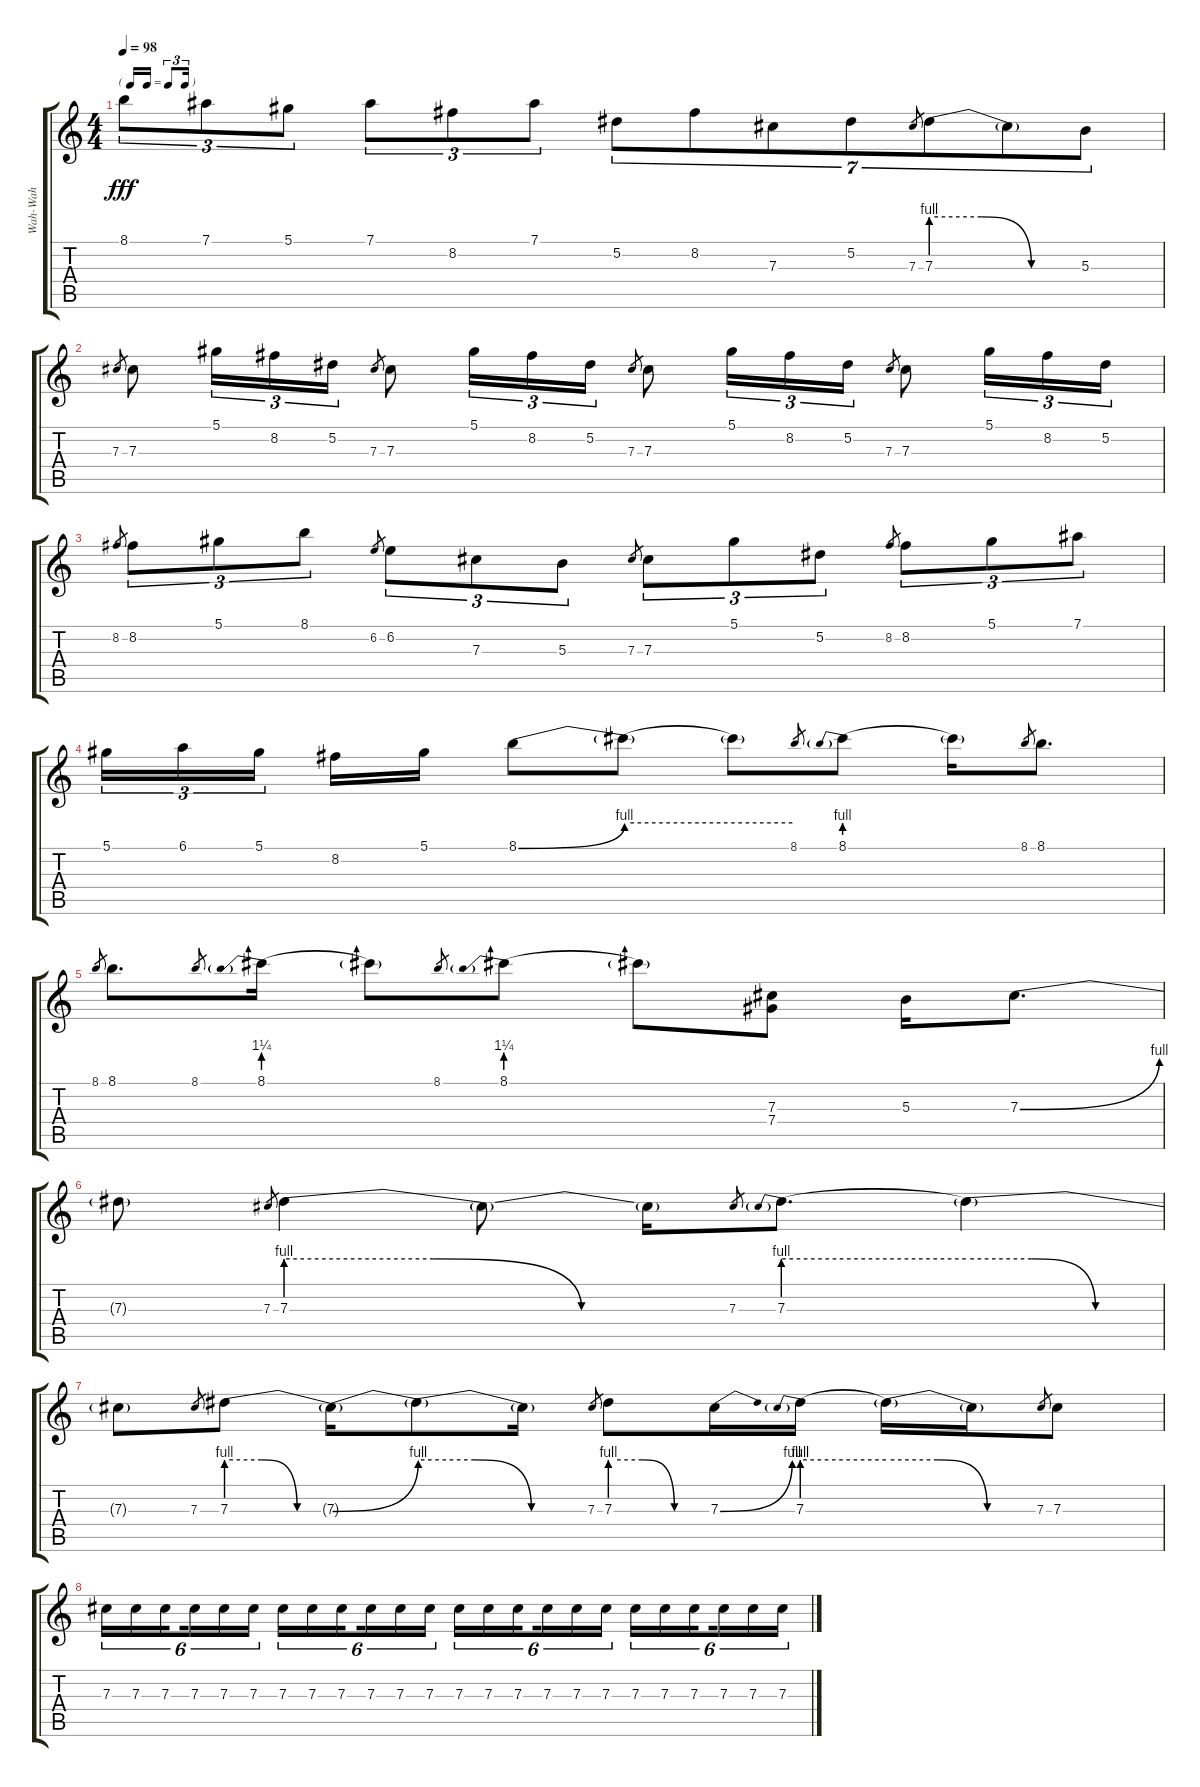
\track ("Wah-Wah" "Wah-Wah") {instrument overdrivenguitar}
\staff {score tabs}
\tuning (Eb4 Bb3 Gb3 Db3 Ab2 Eb2) {hide}
\ts (4 4)
\tf triplet16th
\tempo 98
\clef g2
\ks c
8.1.8{tu (3 2) dy fff} 7.1.8{tu (3 2)} 5.1.8{tu (3 2)} 7.1.8{tu (3 2)} 8.2.8{tu (3 2)} 7.1.8{tu (3 2)} 5.2.8{tu (7 4)} 8.2.8{tu (7 4)} 7.3.8{tu (7 4)} 5.2.8{tu (7 4)} 7.3.8{gr} 7.3{be (custom 0 4 20 4 40 0 60 0)}.8{tu (7 4)} 7.3{t}.8{tu (7 4)} 5.3.8{tu (7 4)} |
7.3.8{gr} 7.3.8 5.1.16{tu (3 2)} 8.2.16{tu (3 2)} 5.2.16{tu (3 2)} 7.3.8{gr} 7.3.8 5.1.16{tu (3 2)} 8.2.16{tu (3 2)} 5.2.16{tu (3 2)} 7.3.8{gr} 7.3.8 5.1.16{tu (3 2)} 8.2.16{tu (3 2)} 5.2.16{tu (3 2)} 7.3.8{gr} 7.3.8 5.1.16{tu (3 2)} 8.2.16{tu (3 2)} 5.2.16{tu (3 2)} |
8.2.8{gr} 8.2.8{tu (3 2)} 5.1.8{tu (3 2)} 8.1.8{tu (3 2)} 6.2.8{gr} 6.2.8{tu (3 2)} 7.3.8{tu (3 2)} 5.3.8{tu (3 2)} 7.3.8{gr} 7.3.8{tu (3 2)} 5.1.8{tu (3 2)} 5.2.8{tu (3 2)} 8.2.8{gr} 8.2.8{tu (3 2)} 5.1.8{tu (3 2)} 7.1.8{tu (3 2)} |
5.1.16{tu (3 2)} 6.1.16{tu (3 2)} 5.1.16{tu (3 2) beam splitsecondary} 8.2.16 5.1.16 8.1{be (bend 0 0 60 4)}.8 8.1{be (hold 0 4 60 4) t}.8 8.1{t}.8 8.1.8{gr} 8.1{be (prebend 0 4 60 4)}.8 8.1{t}.16 8.1.8{gr} 8.1.8{d} |
8.1.8{gr} 8.1.8{d} 8.1.8{gr} 8.1{be (prebend 0 5 60 5)}.16 8.1{t}.8 8.1.8{gr} 8.1{be (prebend 0 5 60 5)}.8 8.1{t}.8 (7.3 7.4).8 5.3.16 7.3{be (bend 0 0 60 4)}.8{d} |
7.3{t}.8 7.3.8{gr} 7.3{be (custom 0 4 20 4 40 0 60 0)}.4 7.3{t}.8 7.3{t}.16 7.3.8{gr} 7.3{be (prebend 0 4 60 4)}.8{d} 7.3{be (custom 0 4 20 4 40 0 60 0) t}.4 |
7.3{t}.8 7.3.8{gr} 7.3{be (custom 0 4 20 4 40 0 60 0)}.8 7.3{be (bend 0 0 60 4) t}.16 7.3{be (custom 0 4 20 4 40 0 60 0) t}.8 7.3{t}.16 7.3.8{gr} 7.3{be (custom 0 4 20 4 40 0 60 0)}.8 7.3{be (bend 0 0 60 4)}.16 7.3{be (prebend 0 4 60 4)}.16 7.3{be (custom 0 4 20 4 40 0 60 0) t}.16 7.3{t}.16 7.3.8{gr} 7.3.8 |
7.3.16{tu (6 4)} 7.3.16{tu (6 4)} 7.3.16{tu (6 4) beam splitsecondary} 7.3.16{tu (6 4)} 7.3.16{tu (6 4)} 7.3.16{tu (6 4)} 7.3.16{tu (6 4)} 7.3.16{tu (6 4)} 7.3.16{tu (6 4) beam splitsecondary} 7.3.16{tu (6 4)} 7.3.16{tu (6 4)} 7.3.16{tu (6 4)} 7.3.16{tu (6 4)} 7.3.16{tu (6 4)} 7.3.16{tu (6 4) beam splitsecondary} 7.3.16{tu (6 4)} 7.3.16{tu (6 4)} 7.3.16{tu (6 4)} 7.3.16{tu (6 4)} 7.3.16{tu (6 4)} 7.3.16{tu (6 4) beam splitsecondary} 7.3.16{tu (6 4)} 7.3.16{tu (6 4)} 7.3.16{tu (6 4)}
